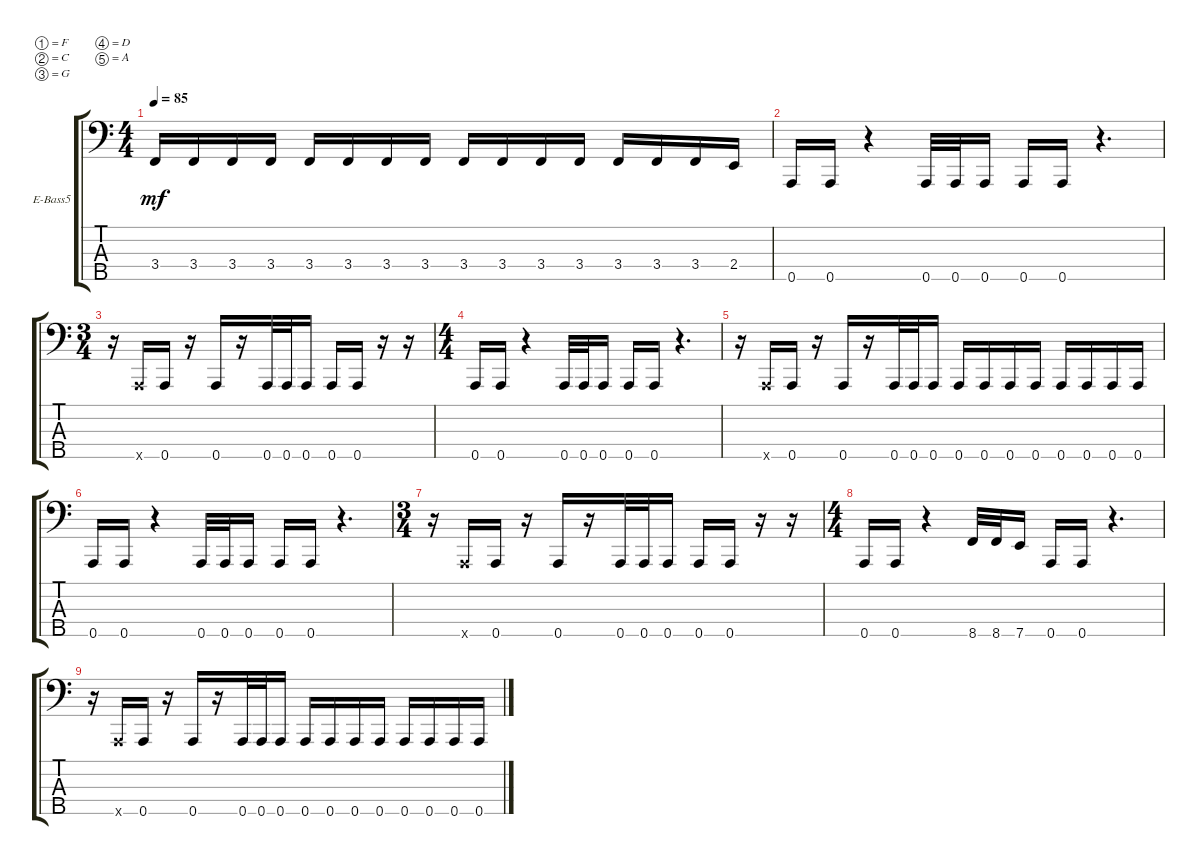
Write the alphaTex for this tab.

\defaultSystemsLayout 4
\bracketExtendMode groupsimilarinstruments
\firstSystemTrackNameOrientation horizontal
\otherSystemsTrackNameOrientation horizontal
\track ("Electric Bass" "E-Bass5") {instrument electricbassfinger}
\staff {score tabs}
\tuning (F2 C2 G1 D1 A0)
\ts (4 4)
\tempo 85
\clef f4
\ks c
3.4{t}.16{dy mf} 3.4.16 3.4.16 3.4.16 3.4.16 3.4.16 3.4.16 3.4.16 3.4.16 3.4.16 3.4.16 3.4.16 3.4.16 3.4.16 3.4.16 2.4.16 |
0.5.16 0.5.16 r.4 0.5.32 0.5.32 0.5.16 0.5.16 0.5.16 r.4{d} |
\ts (3 4)
r.16 0.5{x}.16 0.5.16 r.16 0.5.16 r.16 0.5.32 0.5.32 0.5.16 0.5.16 0.5.16 r.16 r.16 |
\ts (4 4)
0.5.16 0.5.16 r.4 0.5.32 0.5.32 0.5.16 0.5.16 0.5.16 r.4{d} |
r.16 0.5{x}.16 0.5.16 r.16 0.5.16 r.16 0.5.32 0.5.32 0.5.16 0.5.16 0.5.16 0.5.16 0.5.16 0.5.16 0.5.16 0.5.16 0.5.16 |
0.5.16 0.5.16 r.4 0.5.32 0.5.32 0.5.16 0.5.16 0.5.16 r.4{d} |
\ts (3 4)
r.16 0.5{x}.16 0.5.16 r.16 0.5.16 r.16 0.5.32 0.5.32 0.5.16 0.5.16 0.5.16 r.16 r.16 |
\ts (4 4)
0.5.16 0.5.16 r.4 8.5.32 8.5.32 7.5.16 0.5.16 0.5.16 r.4{d} |
r.16 0.5{x}.16 0.5.16 r.16 0.5.16 r.16 0.5.32 0.5.32 0.5.16 0.5.16 0.5.16 0.5.16 0.5.16 0.5.16 0.5.16 0.5.16 0.5.16
